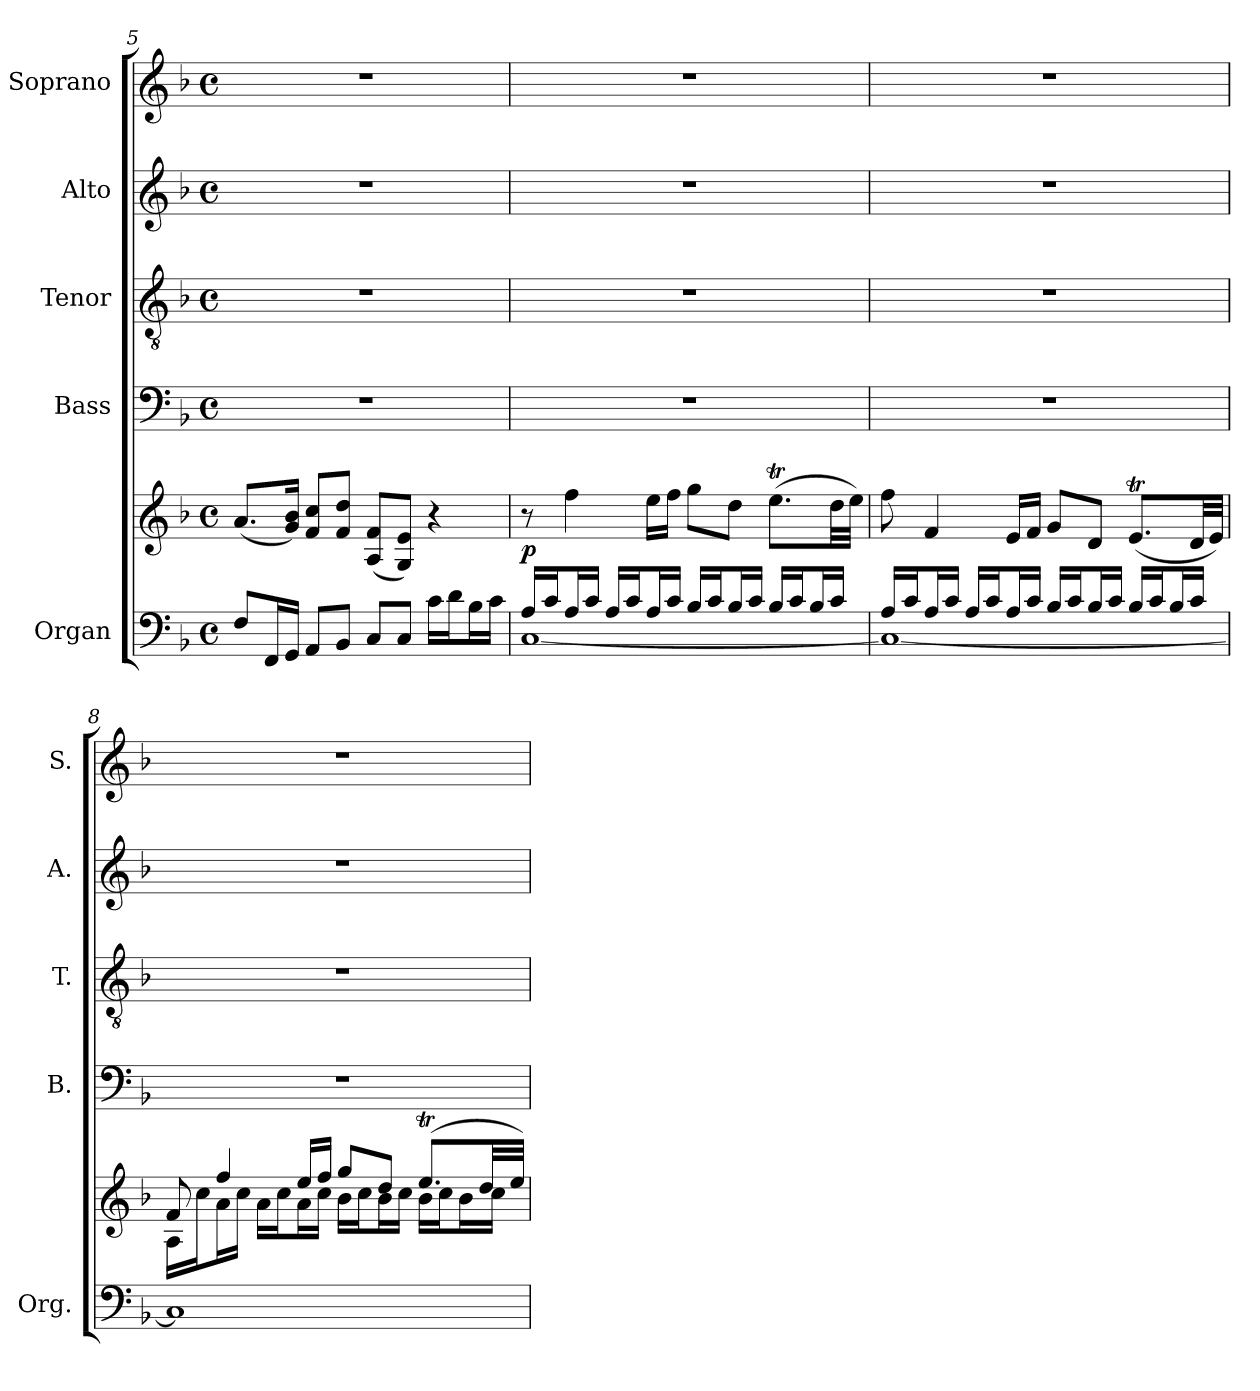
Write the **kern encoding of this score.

**kern	**kern	**dynam	**kern	**kern	**kern	**kern
*part5	*part5	*part5	*part4	*part3	*part2	*part1
*staff6	*staff5	*staff5/6	*staff4	*staff3	*staff2	*staff1
*I"Organ	*	*	*I"Bass	*I"Tenor	*I"Alto	*I"Soprano
*I'Org.	*	*	*I'B.	*I'T.	*I'A.	*I'S.
*clefF4	*clefG2	*	*clefF4	*clefGv2	*clefG2	*clefG2
*	*	*	*	*ITrd7c12	*	*
*k[b-]	*k[b-]	*	*k[b-]	*k[b-]	*k[b-]	*k[b-]
*F:	*F:	*	*F:	*F:	*F:	*F:
*M4/4	*M4/4	*	*M4/4	*M4/4	*M4/4	*M4/4
*met(c)	*met(c)	*	*met(c)	*met(c)	*met(c)	*met(c)
=5	=5	=5	=5	=5	=5	=5
8Fi/L	(8.ai/L	.	1r	1r	1r	1r
16FFi/L	.	.	.	.	.	.
16GGi/JJ	16gi/ 16b-i/Jk)	.	.	.	.	.
8AAi/L	8fi/ 8cci/L	.	.	.	.	.
8BB-i/J	8fi/ 8ddi/J	.	.	.	.	.
8Ci/L	(8Ai/ 8fi/L	.	.	.	.	.
8Ci/J	8Gi/ 8ei/J)	.	.	.	.	.
16ci\LL	4r	.	.	.	.	.
16di\J	.	.	.	.	.	.
16B-i\L	.	.	.	.	.	.
16ci\JJ	.	.	.	.	.	.
!!LO:LB:g=z
=6	=6	=6	=6	=6	=6	=6
*^	*	*	*	*	*	*
16Ai/LL	[1Ci	8r	p	1r	1r	1r	1r
16ci/J	.	.	.	.	.	.	.
16Ai/L	.	4ffi\	.	.	.	.	.
16ci/JJ	.	.	.	.	.	.	.
16Ai/LL	.	.	.	.	.	.	.
16ci/J	.	.	.	.	.	.	.
16Ai/L	.	16eei\LL	.	.	.	.	.
16ci/JJ	.	16ffi\JJ	.	.	.	.	.
16B-i/LL	.	8ggi\L	.	.	.	.	.
16ci/J	.	.	.	.	.	.	.
16B-i/L	.	8ddi\J	.	.	.	.	.
16ci/JJ	.	.	.	.	.	.	.
16B-i/LL	.	(8.eeti\L	.	.	.	.	.
16ci/J	.	.	.	.	.	.	.
16B-i/L	.	.	.	.	.	.	.
16ci/JJ	.	32ddi\LL	.	.	.	.	.
.	.	32eei\JJJ)	.	.	.	.	.
=7	=7	=7	=7	=7	=7	=7	=7
16Ai/LL	1Ci_	8ffi\	.	1r	1r	1r	1r
16ci/J	.	.	.	.	.	.	.
16Ai/L	.	4fi/	.	.	.	.	.
16ci/JJ	.	.	.	.	.	.	.
16Ai/LL	.	.	.	.	.	.	.
16ci/J	.	.	.	.	.	.	.
16Ai/L	.	16ei/LL	.	.	.	.	.
16ci/JJ	.	16fi/JJ	.	.	.	.	.
16B-i/LL	.	8gi/L	.	.	.	.	.
16ci/J	.	.	.	.	.	.	.
16B-i/L	.	8di/J	.	.	.	.	.
16ci/JJ	.	.	.	.	.	.	.
16B-i/LL	.	(8.eti/L	.	.	.	.	.
16ci/J	.	.	.	.	.	.	.
16B-i/L	.	.	.	.	.	.	.
16ci/JJ	.	32di/LL	.	.	.	.	.
.	.	32ei/JJJ)	.	.	.	.	.
*v	*v	*	*	*	*	*	*
=8	=8	=8	=8	=8	=8	=8
*	*^	*	*	*	*	*
1Ci]	8fi/	16Ai\LL	.	1r	1r	1r	1r
.	.	16cci\J	.	.	.	.	.
.	4ffi/	16ai\L	.	.	.	.	.
.	.	16cci\JJ	.	.	.	.	.
.	.	16ai\LL	.	.	.	.	.
.	.	16cci\J	.	.	.	.	.
.	16eei/LL	16ai\L	.	.	.	.	.
.	16ffi/JJ	16cci\JJ	.	.	.	.	.
.	8ggi/L	16b-i\LL	.	.	.	.	.
.	.	16cci\J	.	.	.	.	.
.	8ddi/J	16b-i\L	.	.	.	.	.
.	.	16cci\JJ	.	.	.	.	.
.	(8.eeti/L	16b-i\LL	.	.	.	.	.
.	.	16cci\J	.	.	.	.	.
.	.	16b-i\L	.	.	.	.	.
.	32ddi/LL	16cci\JJ	.	.	.	.	.
.	32eei/JJJ)	.	.	.	.	.	.
*	*v	*v	*	*	*	*	*
=	=	=	=	=	=	=
*-	*-	*-	*-	*-	*-	*-
